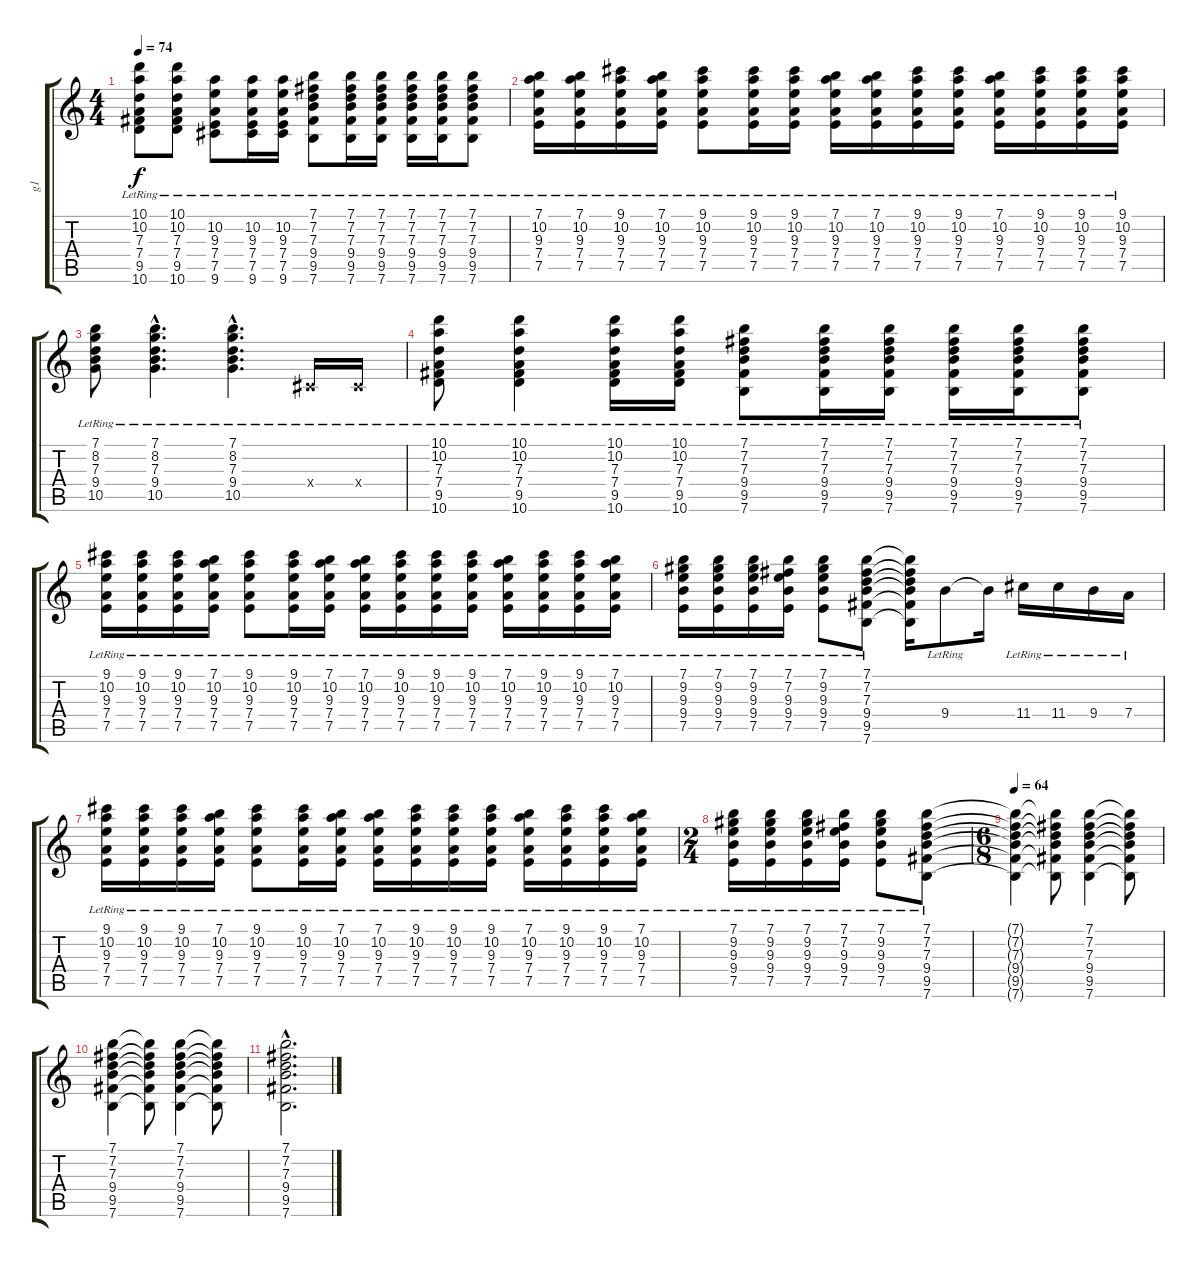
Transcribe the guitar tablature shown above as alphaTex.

\track ("g1" "g1") {instrument acousticguitarsteel}
\staff {score tabs}
\tuning (E4 B3 G3 D3 A2 E2) {hide}
\ts (4 4)
\tempo 74
\clef g2
\ks c
(10.1{lr} 10.2{lr} 7.3{lr} 7.4{lr} 9.5{lr} 10.6{lr}).8{dy f} (10.1{lr} 10.2{lr} 7.3{lr} 7.4{lr} 9.5{lr} 10.6{lr}).8 (10.2{lr} 9.3{lr} 7.4{lr} 7.5{lr} 9.6{lr}).8 (10.2{lr} 9.3{lr} 7.4{lr} 7.5{lr} 9.6{lr}).16 (10.2{lr} 9.3{lr} 7.4{lr} 7.5{lr} 9.6{lr}).16 (7.1{lr} 7.2{lr} 7.3{lr} 9.4{lr} 9.5{lr} 7.6{lr}).8 (7.1{lr} 7.2{lr} 7.3{lr} 9.4{lr} 9.5{lr} 7.6{lr}).16 (7.1{lr} 7.2{lr} 7.3{lr} 9.4{lr} 9.5{lr} 7.6{lr}).16 (7.1{lr} 7.2{lr} 7.3{lr} 9.4{lr} 9.5{lr} 7.6{lr}).16 (7.1{lr} 7.2{lr} 7.3{lr} 9.4{lr} 9.5{lr} 7.6{lr}).16 (7.1{lr} 7.2{lr} 7.3{lr} 9.4{lr} 9.5{lr} 7.6{lr}).8 |
(7.1{lr} 10.2{lr} 9.3{lr} 7.4{lr} 7.5{lr}).16 (7.1{lr} 10.2{lr} 9.3{lr} 7.4{lr} 7.5{lr}).16 (9.1{lr} 10.2{lr} 9.3{lr} 7.4{lr} 7.5{lr}).16 (7.1{lr} 10.2{lr} 9.3{lr} 7.4{lr} 7.5{lr}).16 (9.1{lr} 10.2{lr} 9.3{lr} 7.4{lr} 7.5{lr}).8 (9.1{lr} 10.2{lr} 9.3{lr} 7.4{lr} 7.5{lr}).16 (9.1{lr} 10.2{lr} 9.3{lr} 7.4{lr} 7.5{lr}).16 (7.1{lr} 10.2{lr} 9.3{lr} 7.4{lr} 7.5{lr}).16 (7.1{lr} 10.2{lr} 9.3{lr} 7.4{lr} 7.5{lr}).16 (9.1{lr} 10.2{lr} 9.3{lr} 7.4{lr} 7.5{lr}).16 (9.1{lr} 10.2{lr} 9.3{lr} 7.4{lr} 7.5{lr}).16 (7.1{lr} 10.2{lr} 9.3{lr} 7.4{lr} 7.5{lr}).16 (9.1{lr} 10.2{lr} 9.3{lr} 7.4{lr} 7.5{lr}).16 (9.1{lr} 10.2{lr} 9.3{lr} 7.4{lr} 7.5{lr}).16 (9.1{lr} 10.2{lr} 9.3{lr} 7.4{lr} 7.5{lr}).16 |
(7.1{lr} 8.2{lr} 7.3{lr} 9.4{lr} 10.5{lr}).8 (7.1{hac lr} 8.2{hac lr} 7.3{hac lr} 9.4{hac lr} 10.5{hac lr}).4{d} (7.1{hac lr} 8.2{hac lr} 7.3{hac lr} 9.4{hac lr} 10.5{hac lr}).4{d} -1.4{lr x}.16 -1.4{lr x}.16 |
(10.1{lr} 10.2{lr} 7.3{lr} 7.4{lr} 9.5{lr} 10.6{lr}).8 (10.1{lr} 10.2{lr} 7.3{lr} 7.4{lr} 9.5{lr} 10.6{lr}).4 (10.1{lr} 10.2{lr} 7.3{lr} 7.4{lr} 9.5{lr} 10.6{lr}).16 (10.1{lr} 10.2{lr} 7.3{lr} 7.4{lr} 9.5{lr} 10.6{lr}).16 (7.1{lr} 7.2{lr} 7.3{lr} 9.4{lr} 9.5{lr} 7.6{lr}).8 (7.1{lr} 7.2{lr} 7.3{lr} 9.4{lr} 9.5{lr} 7.6{lr}).16 (7.1{lr} 7.2{lr} 7.3{lr} 9.4{lr} 9.5{lr} 7.6{lr}).16 (7.1{lr} 7.2{lr} 7.3{lr} 9.4{lr} 9.5{lr} 7.6{lr}).16 (7.1{lr} 7.2{lr} 7.3{lr} 9.4{lr} 9.5{lr} 7.6{lr}).16 (7.1{lr} 7.2{lr} 7.3{lr} 9.4{lr} 9.5{lr} 7.6{lr}).8 |
(9.1{lr} 10.2{lr} 9.3{lr} 7.4{lr} 7.5{lr}).16 (9.1{lr} 10.2{lr} 9.3{lr} 7.4{lr} 7.5{lr}).16 (9.1{lr} 10.2{lr} 9.3{lr} 7.4{lr} 7.5{lr}).16 (7.1{lr} 10.2{lr} 9.3{lr} 7.4{lr} 7.5{lr}).16 (9.1{lr} 10.2{lr} 9.3{lr} 7.4{lr} 7.5{lr}).8 (9.1{lr} 10.2{lr} 9.3{lr} 7.4{lr} 7.5{lr}).16 (7.1{lr} 10.2{lr} 9.3{lr} 7.4{lr} 7.5{lr}).16 (7.1{lr} 10.2{lr} 9.3{lr} 7.4{lr} 7.5{lr}).16 (9.1{lr} 10.2{lr} 9.3{lr} 7.4{lr} 7.5{lr}).16 (9.1{lr} 10.2{lr} 9.3{lr} 7.4{lr} 7.5{lr}).16 (9.1{lr} 10.2{lr} 9.3{lr} 7.4{lr} 7.5{lr}).16 (7.1{lr} 10.2{lr} 9.3{lr} 7.4{lr} 7.5{lr}).16 (9.1{lr} 10.2{lr} 9.3{lr} 7.4{lr} 7.5{lr}).16 (9.1{lr} 10.2{lr} 9.3{lr} 7.4{lr} 7.5{lr}).16 (7.1{lr} 10.2{lr} 9.3{lr} 7.4{lr} 7.5{lr}).16 |
(7.1{lr} 9.2{lr} 9.3{lr} 9.4{lr} 7.5{lr}).16 (7.1{lr} 9.2{lr} 9.3{lr} 9.4{lr} 7.5{lr}).16 (7.1{lr} 9.2{lr} 9.3{lr} 9.4{lr} 7.5{lr}).16 (7.1{lr} 7.2{lr} 9.3{lr} 9.4{lr} 7.5{lr}).16 (7.1{lr} 9.2{lr} 9.3{lr} 9.4{lr} 7.5{lr}).8 (7.1{lr} 7.2{lr} 7.3{lr} 9.4{lr} 9.5{lr} 7.6{lr}).8 (7.1{t} 7.2{t} 7.3{t} 9.4{t} 9.5{t} 7.6{t}).16 9.4{lr}.8 9.4{t}.16 11.4{lr}.16 11.4{lr}.16 9.4{lr}.16 7.4{lr}.16 |
(9.1{lr} 10.2{lr} 9.3{lr} 7.4{lr} 7.5{lr}).16 (9.1{lr} 10.2{lr} 9.3{lr} 7.4{lr} 7.5{lr}).16 (9.1{lr} 10.2{lr} 9.3{lr} 7.4{lr} 7.5{lr}).16 (7.1{lr} 10.2{lr} 9.3{lr} 7.4{lr} 7.5{lr}).16 (9.1{lr} 10.2{lr} 9.3{lr} 7.4{lr} 7.5{lr}).8 (9.1{lr} 10.2{lr} 9.3{lr} 7.4{lr} 7.5{lr}).16 (7.1{lr} 10.2{lr} 9.3{lr} 7.4{lr} 7.5{lr}).16 (7.1{lr} 10.2{lr} 9.3{lr} 7.4{lr} 7.5{lr}).16 (9.1{lr} 10.2{lr} 9.3{lr} 7.4{lr} 7.5{lr}).16 (9.1{lr} 10.2{lr} 9.3{lr} 7.4{lr} 7.5{lr}).16 (9.1{lr} 10.2{lr} 9.3{lr} 7.4{lr} 7.5{lr}).16 (7.1{lr} 10.2{lr} 9.3{lr} 7.4{lr} 7.5{lr}).16 (9.1{lr} 10.2{lr} 9.3{lr} 7.4{lr} 7.5{lr}).16 (9.1{lr} 10.2{lr} 9.3{lr} 7.4{lr} 7.5{lr}).16 (7.1{lr} 10.2{lr} 9.3{lr} 7.4{lr} 7.5{lr}).16 |
\ts (2 4)
(7.1{lr} 9.2{lr} 9.3{lr} 9.4{lr} 7.5{lr}).16 (7.1{lr} 9.2{lr} 9.3{lr} 9.4{lr} 7.5{lr}).16 (7.1{lr} 9.2{lr} 9.3{lr} 9.4{lr} 7.5{lr}).16 (7.1{lr} 7.2{lr} 9.3{lr} 9.4{lr} 7.5{lr}).16 (7.1{lr} 9.2{lr} 9.3{lr} 9.4{lr} 7.5{lr}).8 (7.1{lr} 7.2{lr} 7.3{lr} 9.4{lr} 9.5{lr} 7.6{lr}).8 |
\ts (6 8)
\tempo 64
(7.1{t} 7.2{t} 7.3{t} 9.4{t} 9.5{t} 7.6{t}).4 (7.1{t} 7.2{t} 7.3{t} 9.4{t} 9.5{t} 7.6{t}).8 (7.1 7.2 7.3 9.4 9.5 7.6).4{volume 10} (7.1{t} 7.2{t} 7.3{t} 9.4{t} 9.5{t} 7.6{t}).8 |
(7.1 7.2 7.3 9.4 9.5 7.6).4 (7.1{t} 7.2{t} 7.3{t} 9.4{t} 9.5{t} 7.6{t}).8 (7.1 7.2 7.3 9.4 9.5 7.6).4 (7.1{t} 7.2{t} 7.3{t} 9.4{t} 9.5{t} 7.6{t}).8 |
(7.1{hac} 7.2{hac} 7.3{hac} 9.4{hac} 9.5{hac} 7.6{hac}).2{d}
